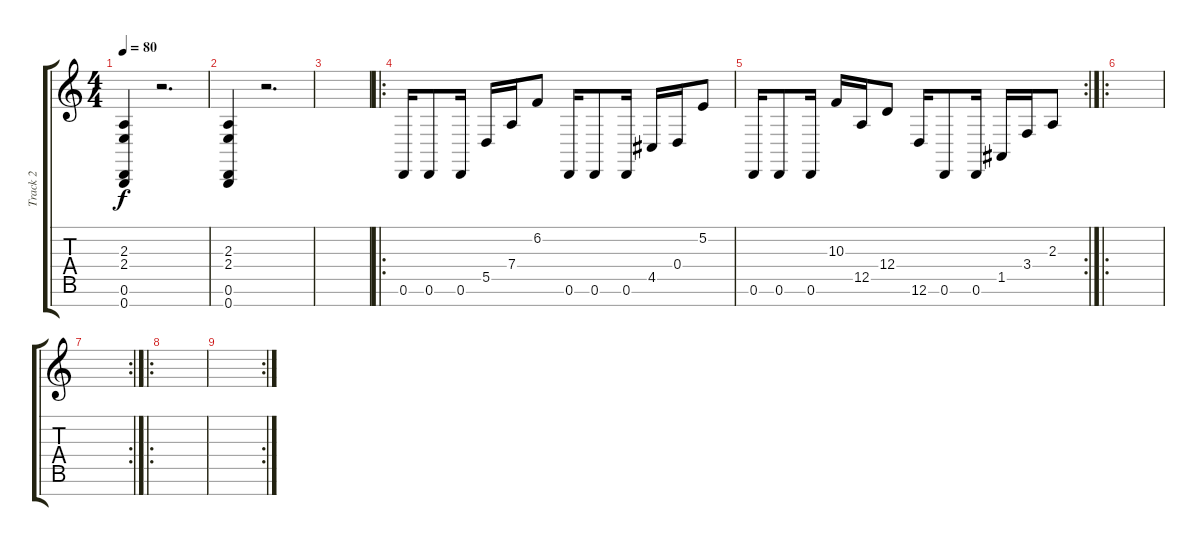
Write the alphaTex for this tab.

\track ("Track 2" "Track 2") {solo instrument acousticgrandpiano}
\staff {score tabs}
\tuning (E4 B3 G3 D3 A2 D2 B1) {hide}
\ts (4 4)
\tempo 80
\clef g2
\ks c
(2.3 2.4 0.6 0.7).4{dy f} r.2{d} |
(2.3 2.4 0.6 0.7).4 r.2{d} |
|
\ro
0.6.16 0.6.8 0.6.16 5.5.16 7.4.16 6.2.8 0.6.16 0.6.8 0.6.16 4.5.16 0.4.16 5.2.8 |
\rc 2
0.6.16 0.6.8 0.6.16 10.3.16 12.5.16 12.4.8 12.6.16 0.6.8 0.6.16 1.5.16 3.4.16 2.3.8 |
\ro
|
\rc 2
|
\ro
|
\rc 2
